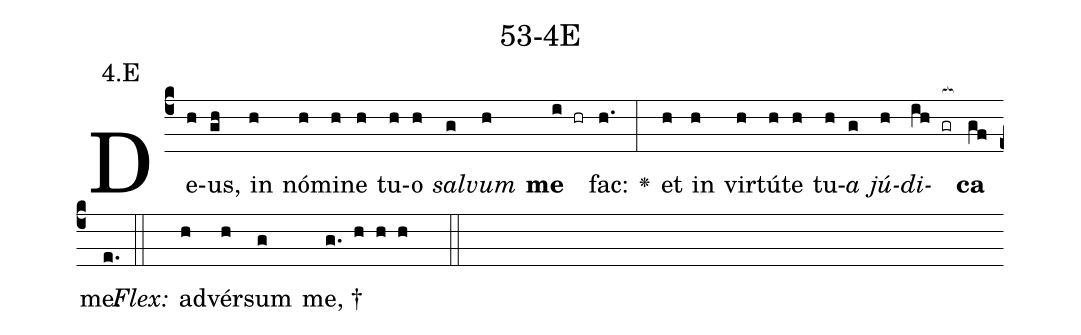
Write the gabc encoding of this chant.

name: 53-4E;
annotation: 4.E;
%%
(c4)De(h)us,(gh) in(h) nó(h)mi(h)ne(h) tu(h)o(h) <i>sal</i>(g)<i>vum</i>(h) <b>me</b>(i hr) fac:(h.) <v>\greheightstar</v>(:) et(h) in(h) vir(h)tú(h)te(h) tu(h)<i>a</i>(g) <i>jú</i>(h)<i>di</i>(ih gr[ocb:1{])<b>ca</b>(gf[ocb:0}]) me.(e.) (::)
<i>Flex:</i>()  ad(h)vér(h)sum(g) me, †(g. h h h  ::)

%E(h) u(g) o(h) u(ih) a(gf) e.(e.) (::)
